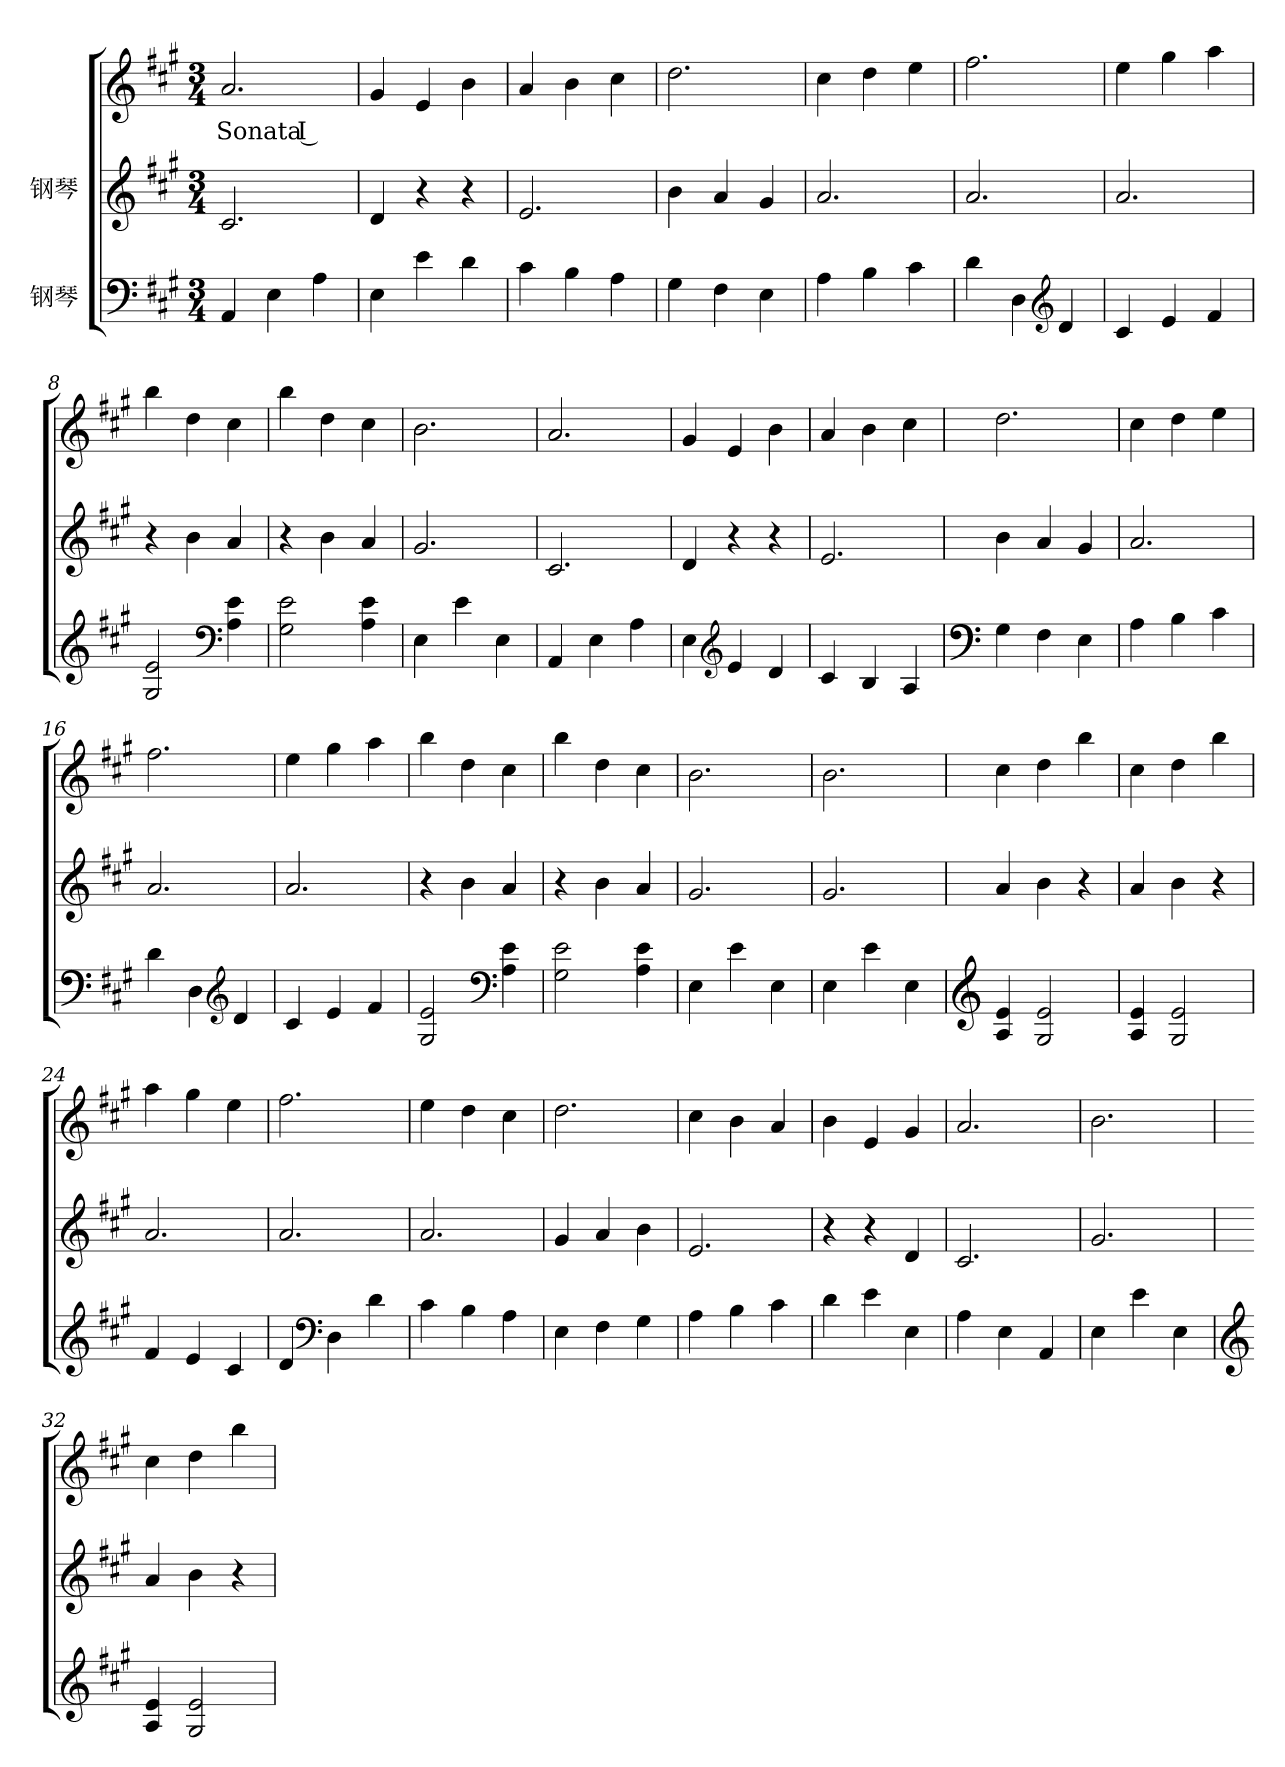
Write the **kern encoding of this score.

**kern	**kern	**kern	**text
*part2	*part1	*part1	*part1
*staff3	*staff2	*staff1	*staff1
*I"钢琴	*I"钢琴	*	*
*clefF4	*clefG2	*clefG2	*
*k[f#c#g#]	*k[f#c#g#]	*k[f#c#g#]	*
*M3/4	*M3/4	*M3/4	*
*MM135	*MM135	*MM135	*
=1	=1	=1	=1
4AA/	2.c#/	2.a/	Sonata I
4E\	.	.	.
4A\	.	.	.
=2	=2	=2	=2
4E\	4d/	4g#/	.
4e\	4r	4e/	.
4d\	4r	4b\	.
=3	=3	=3	=3
4c#\	2.e/	4a/	.
4B\	.	4b\	.
4A\	.	4cc#\	.
=4	=4	=4	=4
4G#\	4b\	2.dd\	.
4F#\	4a/	.	.
4E\	4g#/	.	.
=5	=5	=5	=5
4A\	2.a/	4cc#\	.
4B\	.	4dd\	.
4c#\	.	4ee\	.
=6	=6	=6	=6
4d\	2.a/	2.ff#\	.
4D\	.	.	.
*clefG2	*	*	*
4d/	.	.	.
=7	=7	=7	=7
4c#/	2.a/	4ee\	.
4e/	.	4gg#\	.
4f#/	.	4aa\	.
=8	=8	=8	=8
2G#/ 2e/	4r	4bb\	.
.	4b\	4dd\	.
*clefF4	*	*	*
4A\ 4e\	4a/	4cc#\	.
!!LO:LB:g=z
=9	=9	=9	=9
2G#\ 2e\	4r	4bb\	.
.	4b\	4dd\	.
4A\ 4e\	4a/	4cc#\	.
=10	=10	=10	=10
4E\	2.g#/	2.b\	.
4e\	.	.	.
4E\	.	.	.
=11	=11	=11	=11
4AA/	2.c#/	2.a/	.
4E\	.	.	.
4A\	.	.	.
=12	=12	=12	=12
4E\	4d/	4g#/	.
*clefG2	*	*	*
4e/	4r	4e/	.
4d/	4r	4b\	.
=13	=13	=13	=13
4c#/	2.e/	4a/	.
4B/	.	4b\	.
4A/	.	4cc#\	.
=14	=14	=14	=14
*clefF4	*	*	*
4G#\	4b\	2.dd\	.
4F#\	4a/	.	.
4E\	4g#/	.	.
=15	=15	=15	=15
4A\	2.a/	4cc#\	.
4B\	.	4dd\	.
4c#\	.	4ee\	.
=16	=16	=16	=16
4d\	2.a/	2.ff#\	.
4D\	.	.	.
*clefG2	*	*	*
4d/	.	.	.
!!LO:LB:g=z
=17	=17	=17	=17
4c#/	2.a/	4ee\	.
4e/	.	4gg#\	.
4f#/	.	4aa\	.
=18	=18	=18	=18
2G#/ 2e/	4r	4bb\	.
.	4b\	4dd\	.
*clefF4	*	*	*
4A\ 4e\	4a/	4cc#\	.
=19	=19	=19	=19
2G#\ 2e\	4r	4bb\	.
.	4b\	4dd\	.
4A\ 4e\	4a/	4cc#\	.
=20	=20	=20	=20
4E\	2.g#/	2.b\	.
4e\	.	.	.
4E\	.	.	.
=21	=21	=21	=21
4E\	2.g#/	2.b\	.
4e\	.	.	.
4E\	.	.	.
=22	=22	=22	=22
*clefG2	*	*	*
4A/ 4e/	4a/	4cc#\	.
2G#/ 2e/	4b\	4dd\	.
.	4r	4bb\	.
=23	=23	=23	=23
4A/ 4e/	4a/	4cc#\	.
2G#/ 2e/	4b\	4dd\	.
.	4r	4bb\	.
=24	=24	=24	=24
4f#/	2.a/	4aa\	.
4e/	.	4gg#\	.
4c#/	.	4ee\	.
!!LO:LB:g=z
=25	=25	=25	=25
4d/	2.a/	2.ff#\	.
*clefF4	*	*	*
4D\	.	.	.
4d\	.	.	.
=26	=26	=26	=26
4c#\	2.a/	4ee\	.
4B\	.	4dd\	.
4A\	.	4cc#\	.
=27	=27	=27	=27
4E\	4g#/	2.dd\	.
4F#\	4a/	.	.
4G#\	4b\	.	.
=28	=28	=28	=28
4A\	2.e/	4cc#\	.
4B\	.	4b\	.
4c#\	.	4a/	.
=29	=29	=29	=29
4d\	4r	4b\	.
4e\	4r	4e/	.
4E\	4d/	4g#/	.
=30	=30	=30	=30
4A\	2.c#/	2.a/	.
4E\	.	.	.
4AA/	.	.	.
=31	=31	=31	=31
4E\	2.g#/	2.b\	.
4e\	.	.	.
4E\	.	.	.
=32	=32	=32	=32
*clefG2	*	*	*
4A/ 4e/	4a/	4cc#\	.
2G#/ 2e/	4b\	4dd\	.
.	4r	4bb\	.
=	=	=	=
*-	*-	*-	*-
